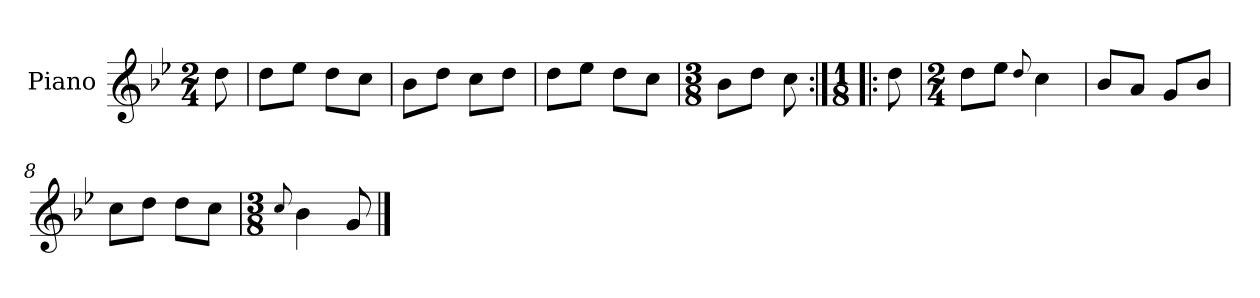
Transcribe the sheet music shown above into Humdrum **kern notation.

**kern
*part1
*staff1
*I"Piano
*I'Pno.
*clefG2
*k[b-e-]
*M2/4
=
8dd\
=1
8dd\L
8ee-\J
8dd\L
8cc\J
=2
8b-\L
8dd\J
8cc\L
8dd\J
=3
8dd\L
8ee-\J
8dd\L
8cc\J
=4
*M3/8
8b-\L
8dd\J
8cc\
=5:|!|:
*M1/8
8dd\
=6
*M2/4
8dd\L
8ee-\J
8qqdd/
4cc\
=7
8b-/L
8a/J
8g/L
8b-/J
=8
8cc\L
8dd\J
8dd\L
8cc\J
!!LO:LB:g=z
=9
*M3/8
8qqcc/
4b-\
8g/
==
*-
